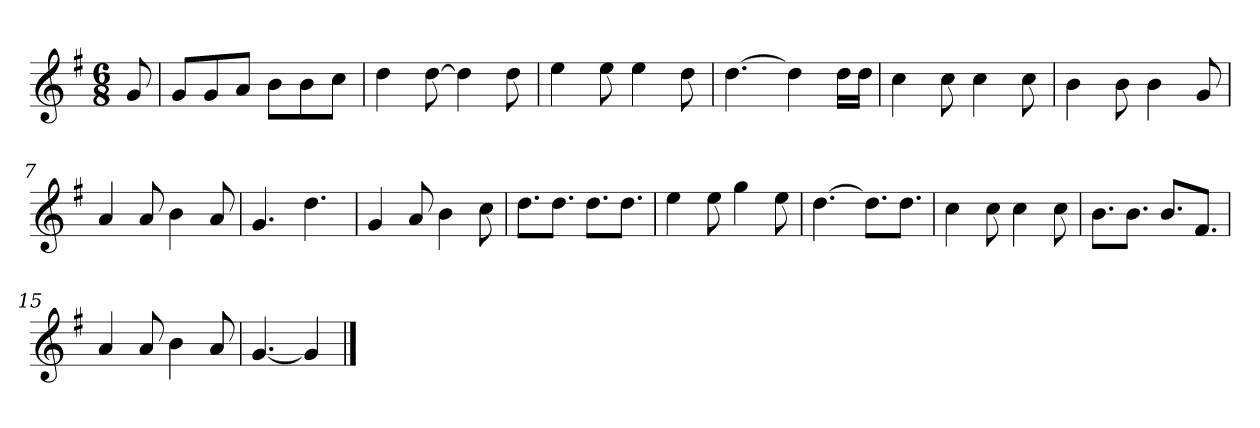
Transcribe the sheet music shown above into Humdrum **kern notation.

**kern
*part1
*staff1
*k[f#]
*M6/8
*MM120
=
8g
=1
8gL
8g
8aJ
8bL
8b
8ccJ
=2
4dd
[8dd
4dd]
8dd
=3
4ee
8ee
4ee
8dd
=4
[4.dd
4dd]
16ddLL
16ddJJ
=5
4cc
8cc
4cc
8cc
=6
4b
8b
4b
8g
=7
4a
8a
4b
8a
=8
4.g
4.dd
=9
4g
8a
4b
8cc
=10
8.ddL
8.ddJ
8.ddL
8.ddJ
=11
4ee
8ee
4gg
8ee
=12
[4.dd
8.ddL]
8.ddJ
=13
4cc
8cc
4cc
8cc
=14
8.bL
8.bJ
8.bL
8.f#J
=15
4a
8a
4b
8a
=16
[4.g
4g]
==
*-
